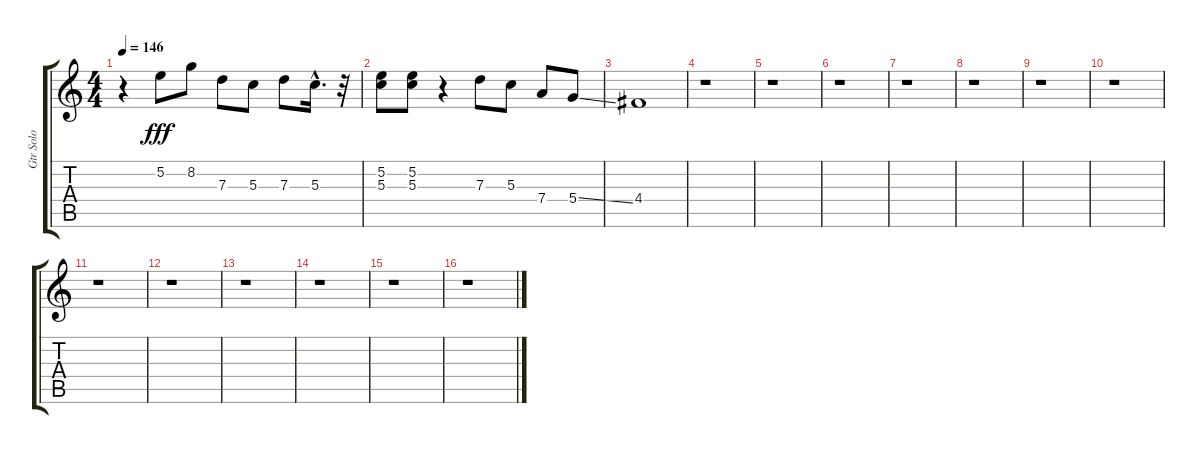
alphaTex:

\track ("Gtr Solo" "Gtr Solo") {instrument overdrivenguitar}
\staff {score tabs}
\tuning (E4 B3 G3 D3 A2 E2) {hide}
\ts (4 4)
\tempo 146
\clef g2
\ks c
r.4{dy fff} 5.2.8 8.2.8 7.3.8 5.3.8 7.3.8 5.3{hac}.16{d} r.32 |
(5.2 5.3).8 (5.2 5.3).8 r.4 7.3.8 5.3.8 7.4.8 5.4{ss}.8 |
4.4.1 |
r.1 |
r.1 |
r.1 |
r.1 |
r.1 |
r.1 |
r.1 |
r.1 |
r.1 |
r.1 |
r.1 |
r.1 |
r.1
